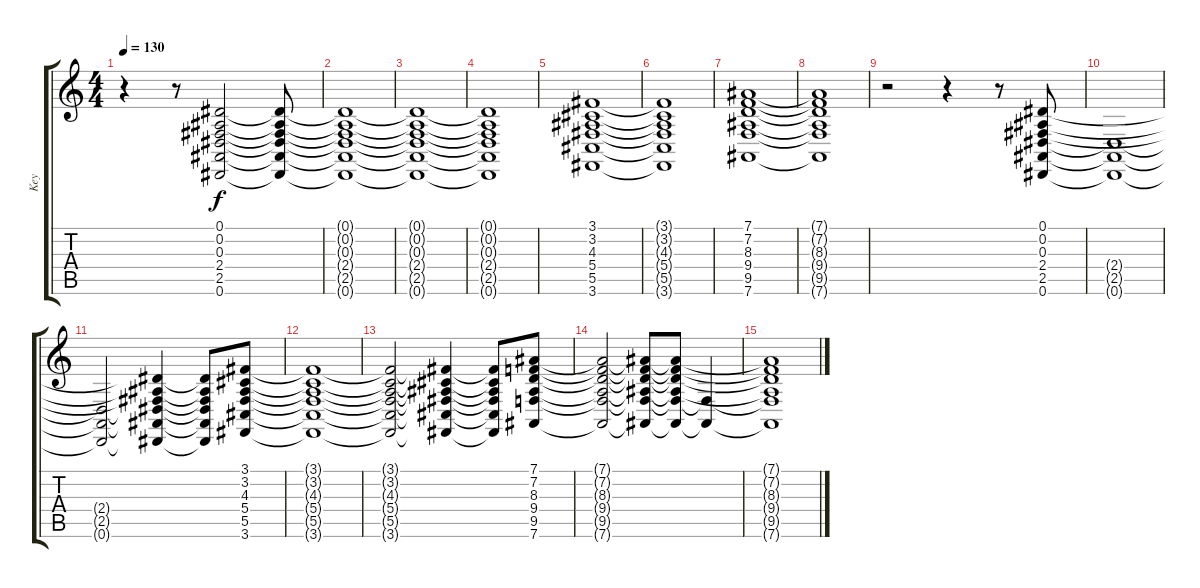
\track ("Key" "Key") {instrument stringensemble1}
\staff {score tabs}
\tuning (Eb4 Bb3 Gb3 Db3 Ab2 Eb2) {hide}
\ts (4 4)
\tempo 130
\clef g2
\ks c
r.4{dy f} r.8 (0.1 0.2 0.3 2.4 2.5 0.6).2 (0.1{t} 0.2{t} 0.3{t} 2.4{t} 2.5{t} 0.6{t}).8 |
(0.1{t} 0.2{t} 0.3{t} 2.4{t} 2.5{t} 0.6{t}).1 |
(0.1{t} 0.2{t} 0.3{t} 2.4{t} 2.5{t} 0.6{t}).1 |
(0.1{t} 0.2{t} 0.3{t} 2.4{t} 2.5{t} 0.6{t}).1 |
(3.1 3.2 4.3 5.4 5.5 3.6).1 |
(3.1{t} 3.2{t} 4.3{t} 5.4{t} 5.5{t} 3.6{t}).1 |
(7.1 7.2 8.3 9.4 9.5 7.6).1 |
(7.1{t} 7.2{t} 8.3{t} 9.4{t} 9.5{t} 7.6{t}).1 |
r.2 r.4 r.8 (0.1 0.2 0.3 2.4 2.5 0.6).8 |
(2.4{t} 2.5{t} 0.6{t}).1 |
(2.4{t} 2.5{t} 0.6{t}).2 (0.1{t} 0.2{t} 0.3{t} 2.4{t} 2.5{t} 0.6{t}).4 (0.1{t} 0.2{t} 0.3{t} 2.4{t} 2.5{t} 0.6{t}).8 (3.1 3.2 4.3 5.4 5.5 3.6).8 |
(3.1{t} 3.2{t} 4.3{t} 5.4{t} 5.5{t} 3.6{t}).1 |
(3.1{t} 3.2{t} 4.3{t} 5.4{t} 5.5{t} 3.6{t}).2 (3.1{t} 3.2{t} 4.3{t} 5.4{t} 5.5{t} 3.6{t}).4 (3.1{t} 3.2{t} 4.3{t} 5.4{t} 5.5{t} 3.6{t}).8 (7.1 7.2 8.3 9.4 9.5 7.6).8 |
(7.1{t} 7.2{t} 8.3{t} 9.4{t} 9.5{t} 7.6{t}).2 (7.1{t} 7.2{t} 8.3{t} 9.4{t} 9.5{t} 7.6{t}).8 (7.1{t} 7.2{t} 8.3{t} 9.4{t} 9.5{t} 7.6{t}).8 (9.5{t} 7.6{t}).4 |
(7.1{t} 7.2{t} 8.3{t} 9.4{t} 9.5{t} 7.6{t}).1
